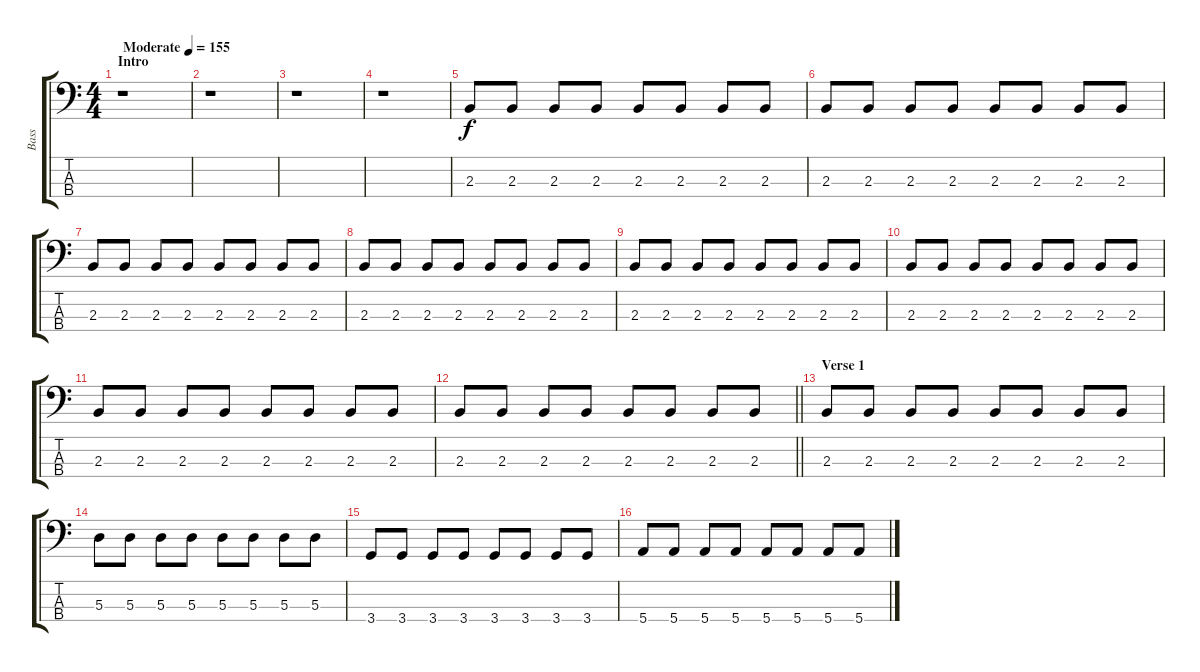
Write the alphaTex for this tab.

\track ("Bass" "Bass") {instrument electricbassfinger}
\staff {score tabs}
\tuning (G2 D2 A1 E1) {hide}
\ts (4 4)
\section ("" "Intro")
\tempo (155 "Moderate")
\clef f4
\ks c
r.1{dy f instrument electricbassfinger} |
r.1 |
r.1 |
r.1 |
2.3.8 2.3.8 2.3.8 2.3.8 2.3.8 2.3.8 2.3.8 2.3.8 |
2.3.8 2.3.8 2.3.8 2.3.8 2.3.8 2.3.8 2.3.8 2.3.8 |
2.3.8 2.3.8 2.3.8 2.3.8 2.3.8 2.3.8 2.3.8 2.3.8 |
2.3.8 2.3.8 2.3.8 2.3.8 2.3.8 2.3.8 2.3.8 2.3.8 |
2.3.8 2.3.8 2.3.8 2.3.8 2.3.8 2.3.8 2.3.8 2.3.8 |
2.3.8 2.3.8 2.3.8 2.3.8 2.3.8 2.3.8 2.3.8 2.3.8 |
2.3.8 2.3.8 2.3.8 2.3.8 2.3.8 2.3.8 2.3.8 2.3.8 |
\barLineRight lightlight
2.3.8 2.3.8 2.3.8 2.3.8 2.3.8 2.3.8 2.3.8 2.3.8 |
\section ("" "Verse 1")
2.3.8 2.3.8 2.3.8 2.3.8 2.3.8 2.3.8 2.3.8 2.3.8 |
5.3.8 5.3.8 5.3.8 5.3.8 5.3.8 5.3.8 5.3.8 5.3.8 |
3.4.8 3.4.8 3.4.8 3.4.8 3.4.8 3.4.8 3.4.8 3.4.8 |
5.4.8 5.4.8 5.4.8 5.4.8 5.4.8 5.4.8 5.4.8 5.4.8
